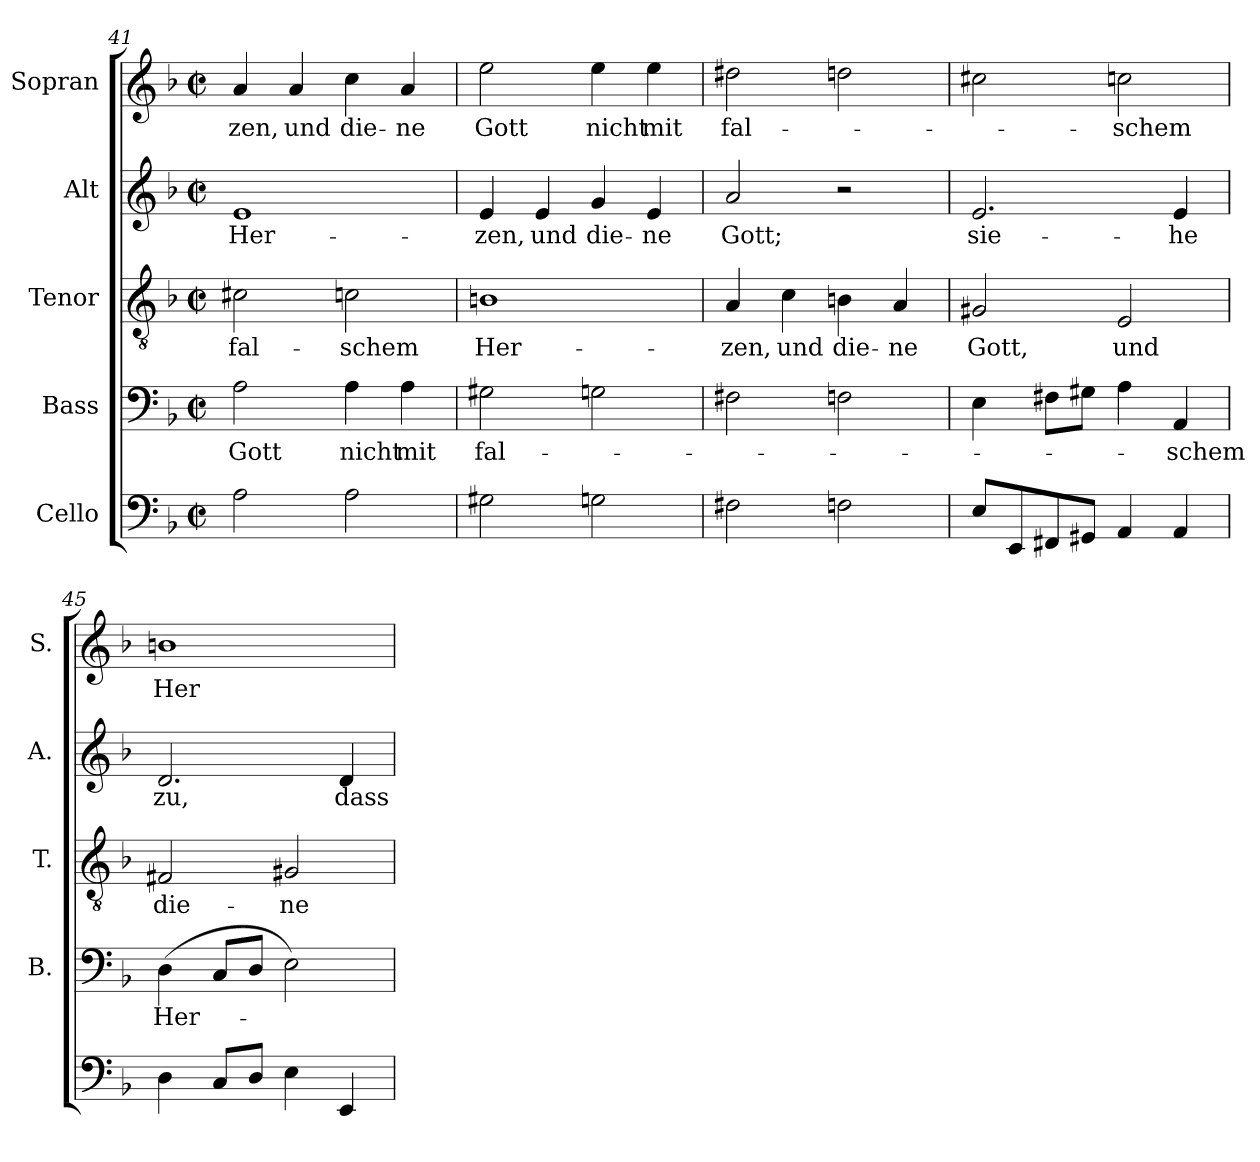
**kern	**kern	**text	**kern	**text	**kern	**text	**kern	**text
*part5	*part4	*part4	*part3	*part3	*part2	*part2	*part1	*part1
*staff5	*staff4	*staff4	*staff3	*staff3	*staff2	*staff2	*staff1	*staff1
*I"Cello	*I"Bass	*	*I"Tenor	*	*I"Alt	*	*I"Sopran	*
*	*I'B.	*	*I'T.	*	*I'A.	*	*I'S.	*
*clefF4	*clefF4	*	*clefGv2	*	*clefG2	*	*clefG2	*
*	*	*	*ITrd7c12	*	*	*	*	*
*k[b-]	*k[b-]	*	*k[b-]	*	*k[b-]	*	*k[b-]	*
*F:	*F:	*	*F:	*	*F:	*	*F:	*
*M2/2	*M2/2	*	*M2/2	*	*M2/2	*	*M2/2	*
*met(c|)	*met(c|)	*	*met(c|)	*	*met(c|)	*	*met(c|)	*
=41	=41	=41	=41	=41	=41	=41	=41	=41
!	!	!LO:LY:b:color=#000000	!	!	!	!	!	!
!	!	!	!	!LO:LY:b:color=#000000	!	!	!	!
!	!	!	!	!	!	!LO:LY:b:color=#000000	!	!
!	!	!	!	!	!	!	!	!LO:LY:b:color=#000000
2Ai\	2Ai\	Gott	2C#Xi\	fal-	1ei	Her-	4ai/	-zen,
!	!	!	!	!	!	!	!	!LO:LY:b:color=#000000
.	.	.	.	.	.	.	4ai/	und
!	!	!LO:LY:b:color=#000000	!	!	!	!	!	!
!	!	!	!	!LO:LY:b:color=#000000	!	!	!	!
!	!	!	!	!	!	!	!	!LO:LY:b:color=#000000
2Ai\	4Ai\	nicht	2Cni\	-schem	.	.	4cci\	die-
!	!	!LO:LY:b:color=#000000	!	!	!	!	!	!
!	!	!	!	!	!	!	!	!LO:LY:b:color=#000000
.	4Ai\	mit	.	.	.	.	4ai/	-ne
!!LO:LB:g=z
=42	=42	=42	=42	=42	=42	=42	=42	=42
!	!	!LO:LY:b:color=#000000	!	!	!	!	!	!
!	!	!	!	!LO:LY:b:color=#000000	!	!	!	!
!	!	!	!	!	!	!LO:LY:b:color=#000000	!	!
!	!	!	!	!	!	!	!	!LO:LY:b:color=#000000
2G#Xi\	2G#Xi\	fal-	1BBni	Her-	4ei/	-zen,	2eei\	Gott
!	!	!	!	!	!	!LO:LY:b:color=#000000	!	!
.	.	.	.	.	4ei/	und	.	.
!	!	!	!	!	!	!LO:LY:b:color=#000000	!	!
!	!	!	!	!	!	!	!	!LO:LY:b:color=#000000
2Gni\	2Gni\	.	.	.	4gi/	die-	4eei\	nicht
!	!	!	!	!	!	!LO:LY:b:color=#000000	!	!
!	!	!	!	!	!	!	!	!LO:LY:b:color=#000000
.	.	.	.	.	4ei/	-ne	4eei\	mit
=43	=43	=43	=43	=43	=43	=43	=43	=43
!	!	!	!	!LO:LY:b:color=#000000	!	!	!	!
!	!	!	!	!	!	!LO:LY:b:color=#000000	!	!
!	!	!	!	!	!	!	!	!LO:LY:b:color=#000000
2F#Xi\	2F#Xi\	.	4AAi/	-zen,	2ai/	Gott;	2dd#Xi\	fal-
!	!	!	!	!LO:LY:b:color=#000000	!	!	!	!
.	.	.	4Ci\	und	.	.	.	.
!	!	!	!	!LO:LY:b:color=#000000	!	!	!	!
2Fni\	2Fni\	.	4BBni\	die-	2r	.	2ddni\	.
!	!	!	!	!LO:LY:b:color=#000000	!	!	!	!
.	.	.	4AAi/	-ne	.	.	.	.
=44	=44	=44	=44	=44	=44	=44	=44	=44
!	!	!	!	!LO:LY:b:color=#000000	!	!	!	!
!	!	!	!	!	!	!LO:LY:b:color=#000000	!	!
8Ei/L	4Ei\	.	2GG#Xi/	Gott,	2.ei/	sie-	2cc#Xi\	.
8EEi/	.	.	.	.	.	.	.	.
8FF#Xi/	8F#Xi\L	.	.	.	.	.	.	.
8GG#Xi/J	8G#Xi\J	.	.	.	.	.	.	.
!	!	!	!	!LO:LY:b:color=#000000	!	!	!	!
!	!	!	!	!	!	!	!	!LO:LY:b:color=#000000
4AAi/	4Ai\	.	2EEi/	und	.	.	2ccni\	-schem
!	!	!LO:LY:b:color=#000000	!	!	!	!	!	!
!	!	!	!	!	!	!LO:LY:b:color=#000000	!	!
4AAi/	4AAi/	-schem	.	.	4ei/	-he	.	.
=45	=45	=45	=45	=45	=45	=45	=45	=45
!	!	!LO:LY:b:color=#000000	!	!	!	!	!	!
!	!	!	!	!LO:LY:b:color=#000000	!	!	!	!
!	!	!	!	!	!	!LO:LY:b:color=#000000	!	!
!	!	!	!	!	!	!	!	!LO:LY:b:color=#000000
4Di\	(4Di\	Her-	2FF#Xi/	die-	2.di/	zu,	1bni	Her-
8Ci/L	8Ci/L	.	.	.	.	.	.	.
8Di/J	8Di/J	.	.	.	.	.	.	.
!	!	!	!	!LO:LY:b:color=#000000	!	!	!	!
4Ei\	2Ei\)	.	2GG#Xi/	-ne	.	.	.	.
!	!	!	!	!	!	!LO:LY:b:color=#000000	!	!
4EEi/	.	.	.	.	4di/	dass	.	.
=	=	=	=	=	=	=	=	=
*-	*-	*-	*-	*-	*-	*-	*-	*-
